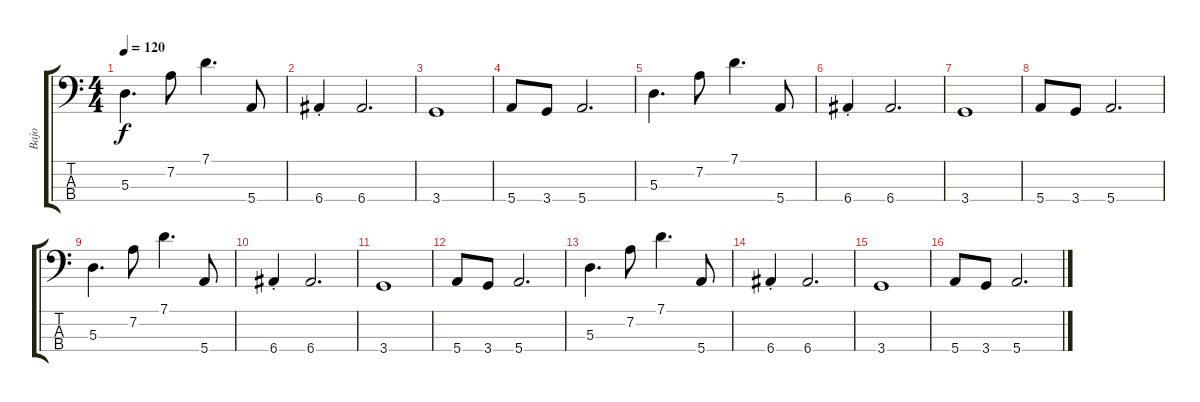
\track ("Bajo" "Bajo") {instrument electricbassfinger}
\staff {score tabs}
\tuning (G2 D2 A1 E1) {hide}
\ts (4 4)
\tempo 120
\clef f4
\ks c
5.3.4{d dy f} 7.2.8 7.1.4{d} 5.4.8 |
6.4{st}.4 6.4.2{d} |
3.4.1 |
5.4.8 3.4.8 5.4.2{d} |
5.3.4{d} 7.2.8 7.1.4{d} 5.4.8 |
6.4{st}.4 6.4.2{d} |
3.4.1 |
5.4.8 3.4.8 5.4.2{d} |
5.3.4{d} 7.2.8 7.1.4{d} 5.4.8 |
6.4{st}.4 6.4.2{d} |
3.4.1 |
5.4.8 3.4.8 5.4.2{d} |
5.3.4{d} 7.2.8 7.1.4{d} 5.4.8 |
6.4{st}.4 6.4.2{d} |
3.4.1 |
5.4.8 3.4.8 5.4.2{d}
